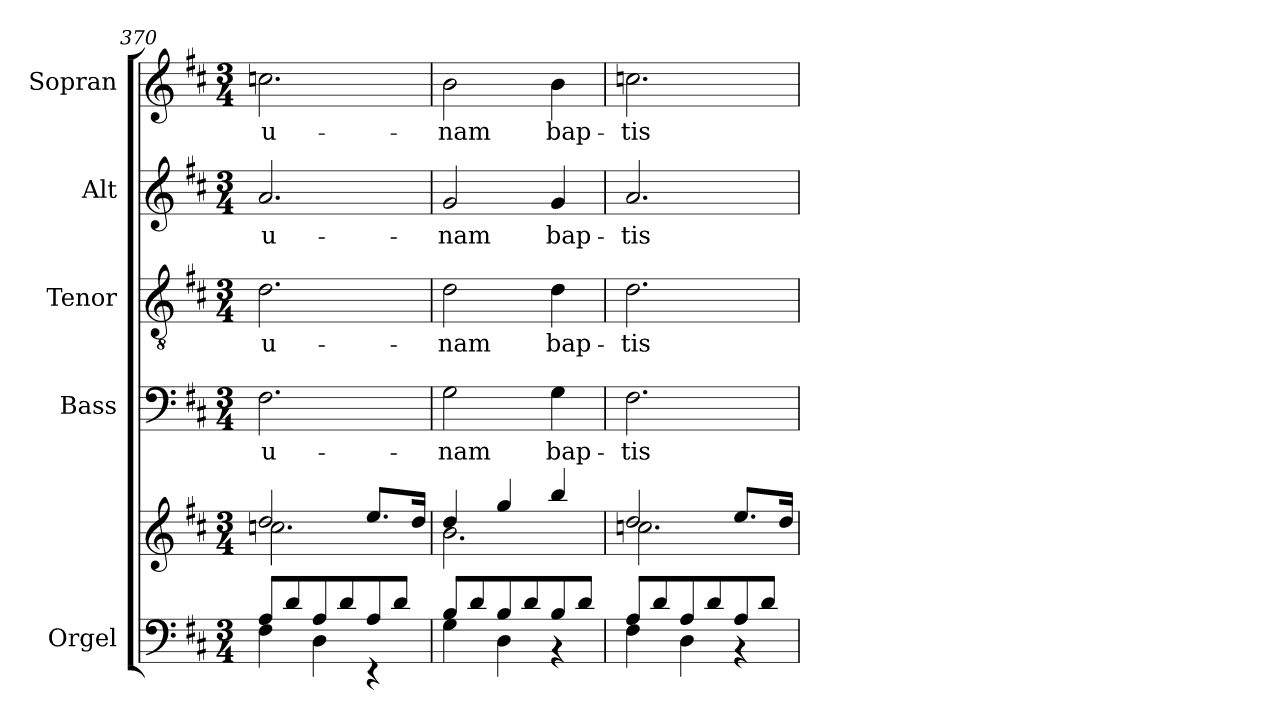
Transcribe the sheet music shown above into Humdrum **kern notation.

**kern	**kern	**kern	**text	**kern	**text	**kern	**text	**kern	**text
*part5	*part5	*part4	*part4	*part3	*part3	*part2	*part2	*part1	*part1
*staff6	*staff5	*staff4	*staff4	*staff3	*staff3	*staff2	*staff2	*staff1	*staff1
*I"Orgel	*	*I"Bass	*	*I"Tenor	*	*I"Alt	*	*I"Sopran	*
*I'Org.	*	*I'B	*	*I'T	*	*I'A	*	*I'S	*
*clefF4	*clefG2	*clefF4	*	*clefGv2	*	*clefG2	*	*clefG2	*
*k[f#c#]	*k[f#c#]	*k[f#c#]	*	*k[f#c#]	*	*k[f#c#]	*	*k[f#c#]	*
*D:	*D:	*D:	*	*D:	*	*D:	*	*D:	*
*M3/4	*M3/4	*M3/4	*	*M3/4	*	*M3/4	*	*M3/4	*
=370	=370	=370	=370	=370	=370	=370	=370	=370	=370
*^	*^	*	*	*	*	*	*	*	*
!	!	!	!	!	!LO:LY:b	!	!LO:LY:b	!	!LO:LY:b	!	!LO:LY:b
8A/L	4F#\	2dd/	2.ccn\	2.F#\	u-	2.d\	u-	2.a/	u-	2.ccn\	u-
8d/	.	.	.	.	.	.	.	.	.	.	.
8A/	4D\	.	.	.	.	.	.	.	.	.	.
8d/	.	.	.	.	.	.	.	.	.	.	.
8A/	4rEE	8.ee/L	.	.	.	.	.	.	.	.	.
8d/J	.	.	.	.	.	.	.	.	.	.	.
.	.	16dd/Jk	.	.	.	.	.	.	.	.	.
!!LO:LB:g=z
=371	=371	=371	=371	=371	=371	=371	=371	=371	=371	=371	=371
!	!	!	!	!	!LO:LY:b	!	!LO:LY:b	!	!LO:LY:b	!	!LO:LY:b
8B/L	4G\	4dd/	2.b\	2G\	-nam	2d\	-nam	2g/	-nam	2b\	-nam
8d/	.	.	.	.	.	.	.	.	.	.	.
8B/	4D\	4gg/	.	.	.	.	.	.	.	.	.
8d/	.	.	.	.	.	.	.	.	.	.	.
!	!	!	!	!	!LO:LY:b	!	!LO:LY:b	!	!LO:LY:b	!	!LO:LY:b
8B/	4rBB	4bb/	.	4G\	bap-	4d\	bap-	4g/	bap-	4b\	bap-
8d/J	.	.	.	.	.	.	.	.	.	.	.
=372	=372	=372	=372	=372	=372	=372	=372	=372	=372	=372	=372
!	!	!	!	!	!LO:LY:b	!	!LO:LY:b	!	!LO:LY:b	!	!LO:LY:b
8A/L	4F#\	2dd/	2.ccn\	2.F#\	-tis-	2.d\	-tis-	2.a/	-tis-	2.ccn\	-tis-
8d/	.	.	.	.	.	.	.	.	.	.	.
8A/	4D\	.	.	.	.	.	.	.	.	.	.
8d/	.	.	.	.	.	.	.	.	.	.	.
8A/	4rAA	8.ee/L	.	.	.	.	.	.	.	.	.
8d/J	.	.	.	.	.	.	.	.	.	.	.
.	.	16dd/Jk	.	.	.	.	.	.	.	.	.
*v	*v	*	*	*	*	*	*	*	*	*	*
*	*v	*v	*	*	*	*	*	*	*	*
=	=	=	=	=	=	=	=	=	=
*-	*-	*-	*-	*-	*-	*-	*-	*-	*-
